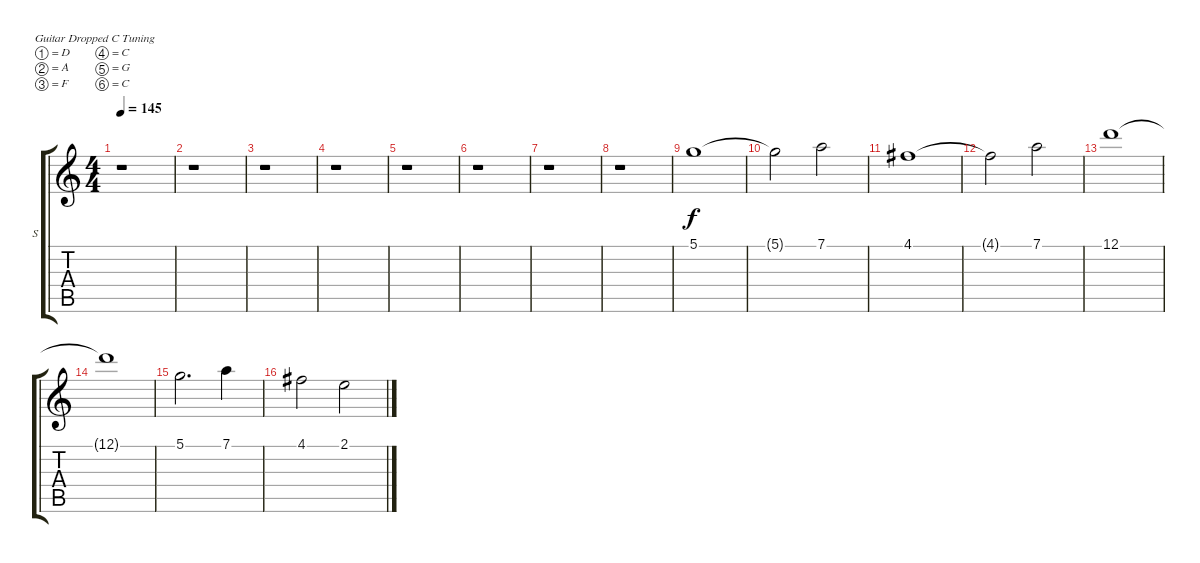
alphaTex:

\defaultSystemsLayout 4
\bracketExtendMode groupsimilarinstruments
\firstSystemTrackNameOrientation horizontal
\otherSystemsTrackNameOrientation horizontal
\track ("Synth l" "S") {instrument acousticguitarsteel}
\staff {score tabs}
\tuning (D4 A3 F3 C3 G2 C2)
\ts (4 4)
\tempo 145
\clef g2
\scale
1.11728
\ks c
r.1{dy mp} |
\scale
0.960908 r.1 |
\scale
0.960908 r.1 |
\scale
0.960908 r.1 |
\scale
1.11728 r.1 |
\scale
0.960908 r.1 |
\scale
0.960908 r.1 |
\scale
0.960908 r.1 |
\scale
1.11728 5.1.1{dy f} |
\scale
0.960908 5.1{t}.2 7.1.2 |
\scale
0.960908 4.1.1 |
\scale
0.960908 4.1{t}.2 7.1.2 |
\scale
1.11728 12.1.1 |
\scale
0.960908 12.1{t}.1 |
\scale
0.960908 5.1.2{d} 7.1.4 |
\scale
0.960908 4.1.2 2.1.2
